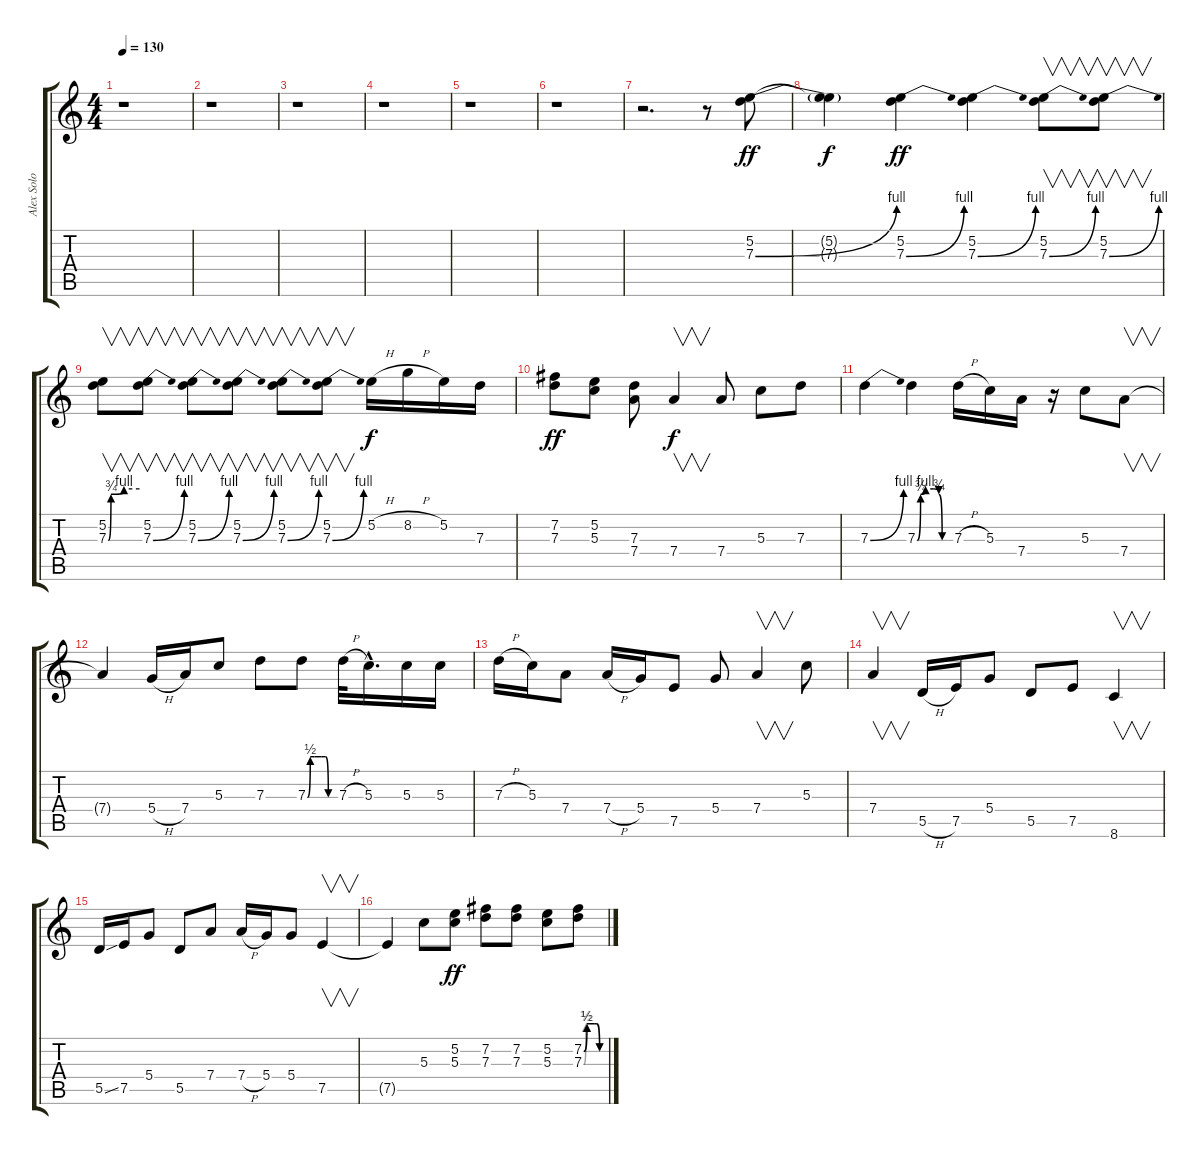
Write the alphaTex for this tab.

\track ("Alex Solo" "Alex Solo") {instrument overdrivenguitar}
\staff {score tabs}
\tuning (E4 B3 G3 D3 A2 E2) {hide}
\ts (4 4)
\tempo 130
\clef g2
\ks c
r.1{dy ff} |
r.1 |
r.1 |
r.1 |
r.1 |
r.1 |
r.2{d} r.8 (5.2 7.3{be (bend 0 0 60 4)}).8 |
(5.2{t} 7.3{t}).4{dy f} (5.2 7.3{be (bend 0 0 60 4)}).4{dy ff} (5.2 7.3{be (bend 0 0 60 4)}).4 (5.2 7.3{be (bend 0 0 60 4)}).8{v} (5.2 7.3{be (bend 0 0 60 4)}).8{v} |
(5.2 7.3{be (custom 0 0 5 3 30 4 60 4)}).8{v} (5.2 7.3{be (bend 0 0 60 4)}).8{v} (5.2 7.3{be (bend 0 0 60 4)}).8{v} (5.2 7.3{be (bend 0 0 60 4)}).8{v} (5.2 7.3{be (bend 0 0 60 4)}).8{v} (5.2 7.3{be (bend 0 0 60 4)}).8{v} 5.2{h}.16{dy f} 8.2{h}.16 5.2.16 7.3.16 |
(7.2 7.3).8{dy ff} (5.2 5.3).8 (7.3 7.4).8 7.4.4{v dy f} 7.4.8 5.3.8 7.3.8 |
7.3{be (bend 0 0 60 4)}.4 7.3{be (custom 0 0 6 3 15 4 30 4 39 3 45 0 60 0)}.4 7.3{h}.16 5.3.16 7.4.16 r.16 5.3.8 7.4.8{v} |
7.4{t}.4 5.4{h}.16 7.4.16 5.3.8 7.3.8 7.3{be (custom 0 0 6 2 15 2 30 2 39 2 45 0 60 0)}.8 7.3{h}.32 5.3{hac}.16{d} 5.3.16 5.3.16 |
7.3{h}.16 5.3.16 7.4.8 7.4{h}.16 5.4.16 7.5.8 5.4.8 7.4.4{v} 5.3.8 |
7.4.4{v} 5.5{h}.16 7.5.16 5.4.8 5.5.8 7.5.8 8.6.4{v} |
5.5{ss}.16 7.5.16 5.4.8 5.5.8 7.4.8 7.4{h}.16 5.4.16 5.4.8 7.5.4{v} |
7.5{t}.4 5.3.8 (5.2 5.3).8{dy ff} (7.2 7.3).8 (7.2 7.3).8 (5.2 5.3).8 (7.2{be (custom 0 0 9 2 15 2 30 2 36 2 45 0 60 0)} 7.3{be (custom 0 0 6 2 15 2 30 2 39 2 45 0 60 0)}).8
